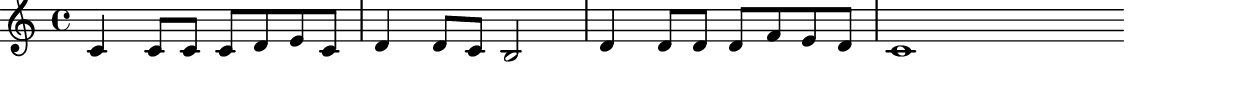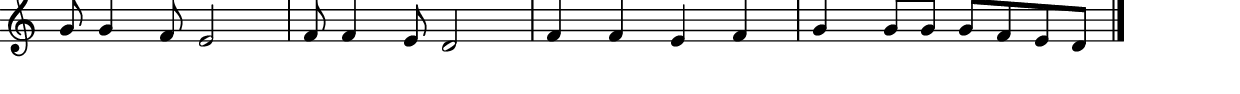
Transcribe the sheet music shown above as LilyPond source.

% MusicXML to Lilypond converter by Kovi

szovegAAA = \lyricmode {  "Esz" -- "ti" -- "ke" -- "ti" -- "ke" -- "ti" -- "ke," "Esz" -- "ti" -- "ke" "lány," "es" -- "té" -- "re" "le" -- "gyen" "a" "ba" -- "bám!" "A" -- "nyós" "is" "lesz," "a" -- "pós" "is" "lesz," "Esz" -- "ti" -- "ké" -- "nek" "jó" "so" -- "ra" "lesz," "ga" -- "lam" -- "bom!"  }

% Analyzing...
% 1 parts
% 1 Staff
% forceBassClefActive = 
melody = {
% 38 notes in the part
% 1 voices

\new Staff
\new Voice {
% 38 notes
% 8 mesaures

\override Score.RehearsalMark #'break-visibility = #begin-of-line-invisible
% Measure 1
\clef "treble"
\key c \major
\time 4/4 
c'4 c'8 c'8 c'8 d'8 e'8 c'8 
% Measure 2
d'4 d'8 c'8 b2 
% Measure 3
d'4 d'8 d'8 d'8 f'8 e'8 d'8 
% Measure 4
c'1 
\override Score.RehearsalMark #'self-alignment-X = #RIGHT
\mark \markup{\fontsize #-0.5 {"Fine"}}
\bar ":|" 
% Measure 5
\break
g'8 g'4 f'8 e'2 
% Measure 6
f'8 f'4 e'8 d'2 
% Measure 7
f'4 f'4 e'4 f'4 
% Measure 8
g'4 g'8 g'8 g'8 f'8 e'8 d'8 \bar "|." 
} % voice
} % melody


harmonies = \chordmode {
% 6 chords
\germanChords
c4 s4 s4 s4 g4 s4 s4 s4 s4 s4 s4 s4 c4 s4 s4 s4 g4 s4 s4 s4 d4:m s4 s4 s4 s4 s4 s4 s4 g4
}

\include "../../definitions.ly"
